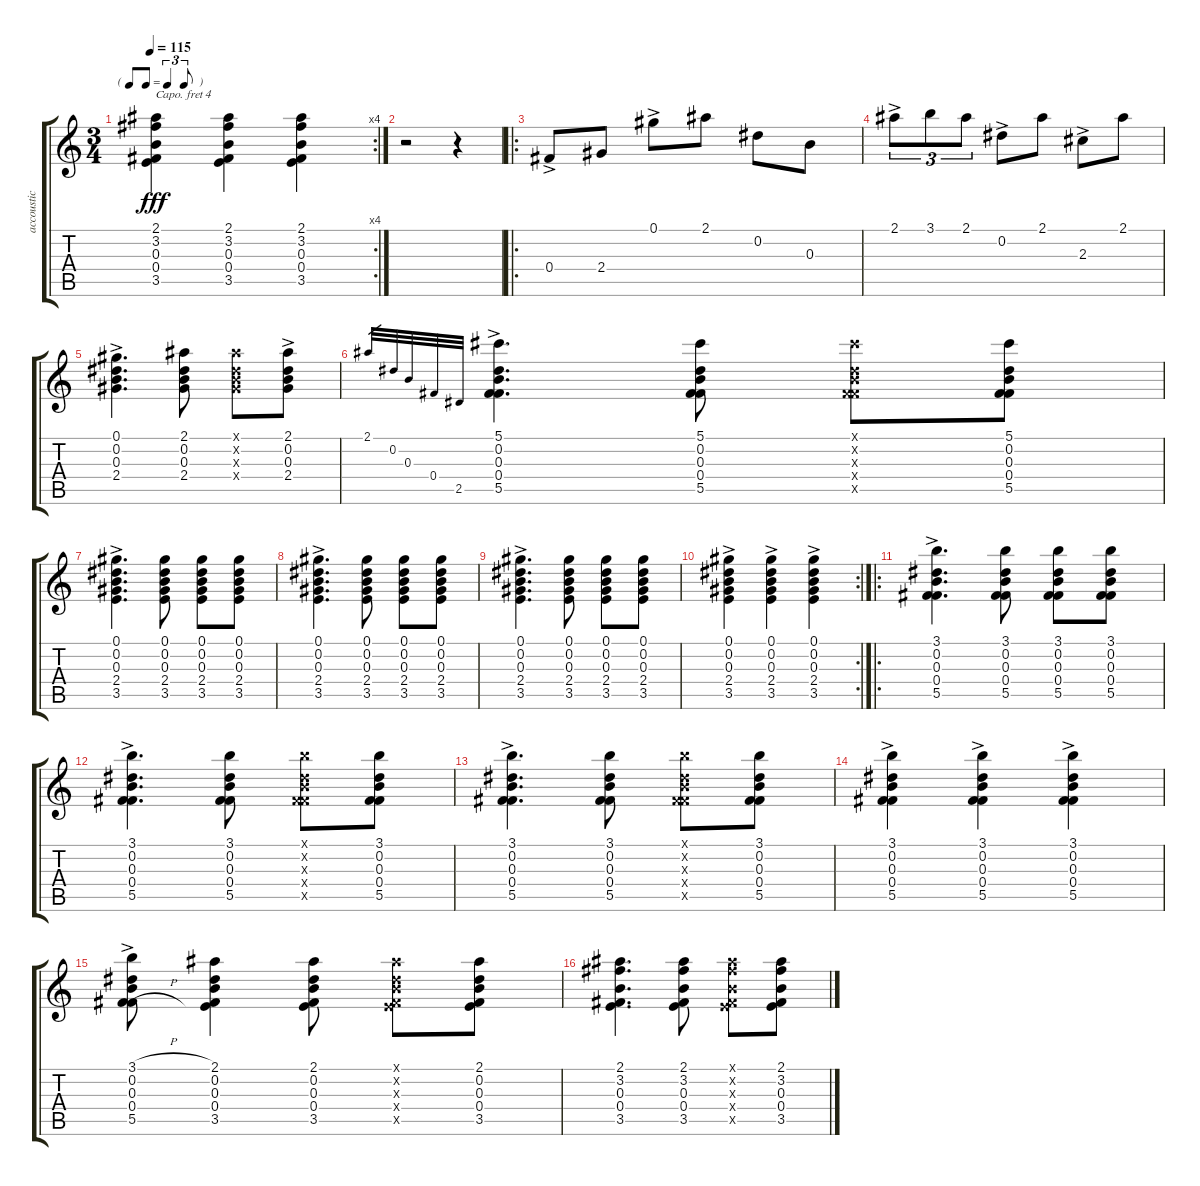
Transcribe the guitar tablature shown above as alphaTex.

\track ("accoustic" "accoustic") {instrument acousticguitarsteel}
\staff {score tabs}
\capo 4
\tuning (E4 B3 G3 D3 A2 E2) {hide}
\rc 4
\ts (3 4)
\tf triplet8th
\tempo 115
\clef g2
\ks c
(2.1 3.2 0.3 0.4 3.5).4{dy fff} (2.1 3.2 0.3 0.4 3.5).4 (2.1 3.2 0.3 0.4 3.5).4 |
r.2 r.4 |
\ro
0.4{ac}.8 2.4.8 0.1{ac}.8 2.1.8 0.2.8 0.3.8 |
2.1{ac}.8{tu (3 2)} 3.1.8{tu (3 2)} 2.1.8{tu (3 2)} 0.2{ac}.8 2.1.8 2.3{ac}.8 2.1.8 |
(0.1{ac} 0.2{ac} 0.3{ac} 2.4{ac}).4{d} (2.1 0.2 0.3 2.4).8 (2.1{x} 0.2{x} 0.3{x} 2.4{x}).8 (2.1{ac} 0.2{ac} 0.3{ac} 2.4{ac}).8 |
2.1.32{gr} 0.2.32{gr} 0.3.32{gr} 0.4.32{gr} 2.5.32{gr} (5.1{ac} 0.2{ac} 0.3{ac} 0.4{ac} 5.5{ac}).4{d} (5.1 0.2 0.3 0.4 5.5).8 (5.1{x} 0.2{x} 0.3{x} 0.4{x} 5.5{x}).8 (5.1 0.2 0.3 0.4 5.5).8 |
(0.1{ac} 0.2{ac} 0.3{ac} 2.4{ac} 3.5{ac}).4{d} (0.1 0.2 0.3 2.4 3.5).8 (0.1 0.2 0.3 2.4 3.5).8 (0.1 0.2 0.3 2.4 3.5).8 |
(0.1{ac} 0.2{ac} 0.3{ac} 2.4{ac} 3.5{ac}).4{d} (0.1 0.2 0.3 2.4 3.5).8 (0.1 0.2 0.3 2.4 3.5).8 (0.1 0.2 0.3 2.4 3.5).8 |
(0.1{ac} 0.2{ac} 0.3{ac} 2.4{ac} 3.5{ac}).4{d} (0.1 0.2 0.3 2.4 3.5).8 (0.1 0.2 0.3 2.4 3.5).8 (0.1 0.2 0.3 2.4 3.5).8 |
\rc 2
(0.1{ac} 0.2{ac} 0.3{ac} 2.4{ac} 3.5{ac}).4 (0.1{ac} 0.2{ac} 0.3{ac} 2.4{ac} 3.5{ac}).4 (0.1{ac} 0.2{ac} 0.3{ac} 2.4{ac} 3.5{ac}).4 |
\ro
(3.1{ac} 0.2{ac} 0.3{ac} 0.4{ac} 5.5{ac}).4{d} (3.1 0.2 0.3 0.4 5.5).8 (3.1 0.2 0.3 0.4 5.5).8 (3.1 0.2 0.3 0.4 5.5).8 |
(3.1{ac} 0.2{ac} 0.3{ac} 0.4{ac} 5.5{ac}).4{d} (3.1 0.2 0.3 0.4 5.5).8 (3.1{x} 0.2{x} 0.3{x} 0.4{x} 5.5{x}).8 (3.1 0.2 0.3 0.4 5.5).8 |
(3.1{ac} 0.2{ac} 0.3{ac} 0.4{ac} 5.5{ac}).4{d} (3.1 0.2 0.3 0.4 5.5).8 (3.1{x} 0.2{x} 0.3{x} 0.4{x} 5.5{x}).8 (3.1 0.2 0.3 0.4 5.5).8 |
(3.1{ac} 0.2{ac} 0.3{ac} 0.4{ac} 5.5{ac}).4 (3.1{ac} 0.2{ac} 0.3{ac} 0.4{ac} 5.5{ac}).4 (3.1{ac} 0.2{ac} 0.3{ac} 0.4{ac} 5.5{ac}).4 |
(3.1{h ac} 0.2{ac} 0.3{ac} 0.4{ac} 5.5{h ac}).8 (2.1 0.2 0.3 0.4 3.5).4 (2.1 0.2 0.3 0.4 3.5).8 (2.1{x} 0.2{x} 0.3{x} 0.4{x} 3.5{x}).8 (2.1 0.2 0.3 0.4 3.5).8 |
(2.1 3.2 0.3 0.4 3.5).4{d} (2.1 3.2 0.3 0.4 3.5).8 (2.1{x} 3.2{x} 0.3{x} 0.4{x} 3.5{x}).8 (2.1 3.2 0.3 0.4 3.5).8
